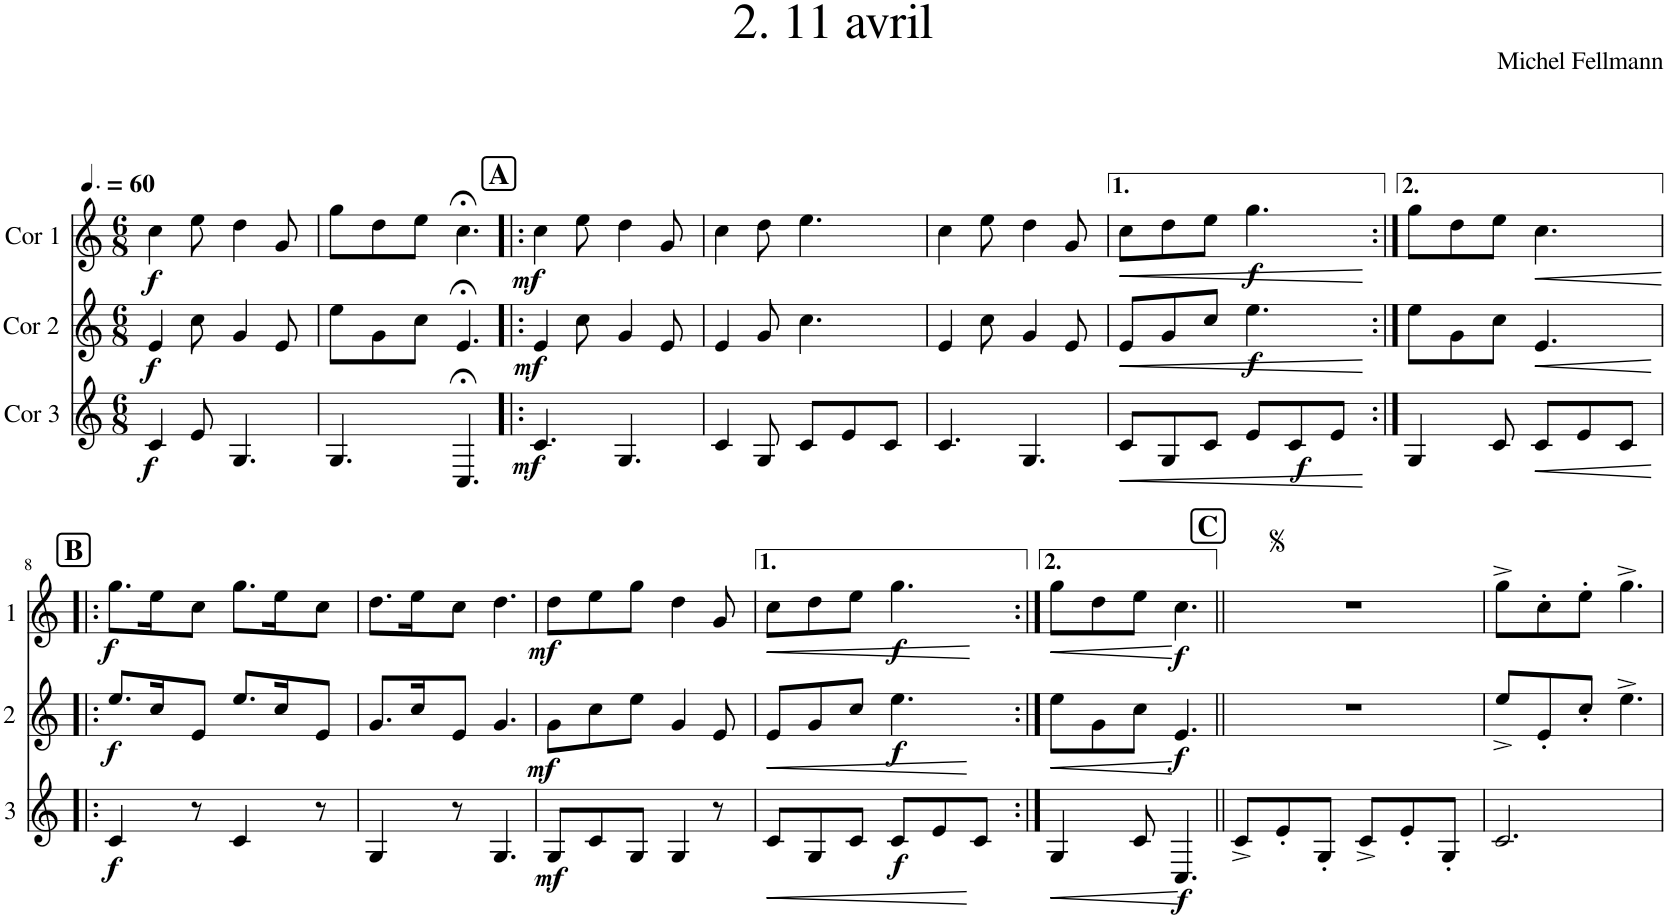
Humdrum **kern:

**kern	**dynam	**kern	**dynam	**kern	**dynam
*part3	*part3	*part2	*part2	*part1	*part1
*staff3	*staff3	*staff2	*staff2	*staff1	*staff1
*I"Cor 3	*	*I"Cor 2	*	*I"Cor 1	*
*clefG2	*	*clefG2	*	*clefG2	*
*Trd4c7	*	*Trd4c7	*	*Trd4c7	*
*k[]	*	*k[]	*	*k[]	*
*M6/8	*	*M6/8	*	*M6/8	*
*MM90	*	*MM90	*	*MM90	*
=1	=1	=1	=1	=1	=1
!	!LO:DY:b	!	!LO:DY:b	!	!LO:DY:b
4c/	f	4e/	f	4cc\	f
8e/	.	8cc\	.	8ee\	.
4.G/	.	4g/	.	4dd\	.
.	.	8e/	.	8g/	.
=2	=2	=2	=2	=2	=2
4.G/	.	8ee\L	.	8gg\L	.
.	.	8g\	.	8dd\	.
.	.	8cc\J	.	8ee\J	.
4.C;</	.	4.e;</	.	4.cc;<\	.
!!LO:REH:place=s1:a:B:cj:fs=14:t=A
=3!|:	=3!|:	=3!|:	=3!|:	=3!|:	=3!|:
!	!LO:DY:b	!	!LO:DY:b	!	!LO:DY:b
4.c/	mf	4e/	mf	4cc\	mf
.	.	8cc\	.	8ee\	.
4.G/	.	4g/	.	4dd\	.
.	.	8e/	.	8g/	.
=4	=4	=4	=4	=4	=4
4c/	.	4e/	.	4cc\	.
8G/	.	8g/	.	8dd\	.
8c/L	.	4.cc\	.	4.ee\	.
8e/	.	.	.	.	.
8c/J	.	.	.	.	.
=5	=5	=5	=5	=5	=5
4.c/	.	4e/	.	4cc\	.
.	.	8cc\	.	8ee\	.
4.G/	.	4g/	.	4dd\	.
.	.	8e/	.	8g/	.
=6	=6	=6	=6	=6	=6
!	!LO:HP:b	!	!LO:HP:b	!	!LO:HP:b
8c/L	<	8e/L	<	8cc\L	<
8G/	.	8g/	.	8dd\	.
8c/J	.	8cc/J	.	8ee\J	.
!	!	!	!LO:DY:b	!	!LO:DY:b
8e/L	.	4.ee\	f	4.gg\	f
!	!LO:DY:b	!	!	!	!
8c/	f	.	.	.	.
8e/J	.	.	.	.	.
.	[	.	[	.	[
=7:|!	=7:|!	=7:|!	=7:|!	=7:|!	=7:|!
4G/	.	8ee\L	.	8gg\L	.
.	.	8g\	.	8dd\	.
8c/	.	8cc\J	.	8ee\J	.
!	!LO:HP:b	!	!LO:HP:b	!	!LO:HP:b
8c/L	<	4.e/	<	4.cc\	<
8e/	.	.	.	.	.
8c/J	.	.	.	.	.
.	[	.	[	.	[
!!LO:LB:g=z
!!LO:REH:place=s1:a:B:cj:fs=14:t=B
=8!|:	=8!|:	=8!|:	=8!|:	=8!|:	=8!|:
!	!LO:DY:b	!	!LO:DY:b	!	!LO:DY:b
4c/	f	8.ee/L	f	8.gg\L	f
.	.	16cc/K	.	16ee\K	.
8r	.	8e/J	.	8cc\J	.
4c/	.	8.ee/L	.	8.gg\L	.
.	.	16cc/K	.	16ee\K	.
8r	.	8e/J	.	8cc\J	.
=9	=9	=9	=9	=9	=9
4G/	.	8.g/L	.	8.dd\L	.
.	.	16cc/K	.	16ee\K	.
8r	.	8e/J	.	8cc\J	.
4.G/	.	4.g/	.	4.dd\	.
=10	=10	=10	=10	=10	=10
!	!LO:DY:b	!	!LO:DY:b	!	!LO:DY:b
8G/L	mf	8g\L	mf	8dd\L	mf
8c/	.	8cc\	.	8ee\	.
8G/J	.	8ee\J	.	8gg\J	.
4G/	.	4g/	.	4dd\	.
8r	.	8e/	.	8g/	.
=11	=11	=11	=11	=11	=11
!	!LO:HP:b	!	!LO:HP:b	!	!LO:HP:b
8c/L	<	8e/L	<	8cc\L	<
8G/	.	8g/	.	8dd\	.
8c/J	.	8cc/J	.	8ee\J	.
!	!LO:DY:b	!	!LO:DY:b	!	!LO:DY:b
8c/L	f	4.ee\	f	4.gg\	f
8e/	.	.	.	.	.
8c/J	.	.	.	.	.
.	[	.	[	.	[
=12:|!	=12:|!	=12:|!	=12:|!	=12:|!	=12:|!
!	!LO:HP:b	!	!LO:HP:b	!	!LO:HP:b
4G/	<	8ee\L	<	8gg\L	<
.	.	8g\	.	8dd\	.
8c/	.	8cc\J	.	8ee\J	.
!	!LO:DY:b	!	!LO:DY:b	!	!LO:DY:b
4.C/	f	4.e/	f	4.cc\	f
.	[	.	[	.	[
!!LO:REH:place=s1:a:B:cj:fs=14:t=C
=13||	=13||	=13||	=13||	=13||	=13||
8c^/L	.	2.r	.	2.r	.
8e'/	.	.	.	.	.
8G'/J	.	.	.	.	.
8c^/L	.	.	.	.	.
8e'/	.	.	.	.	.
8G'/J	.	.	.	.	.
=14	=14	=14	=14	=14	=14
2.c/	.	8ee^/L	.	8gg^\L	.
.	.	8e'/	.	8cc'\	.
.	.	8cc'/J	.	8ee'\J	.
.	.	4.ee^\	.	4.gg^\	.
=	=	=	=	=	=
*-	*-	*-	*-	*-	*-
